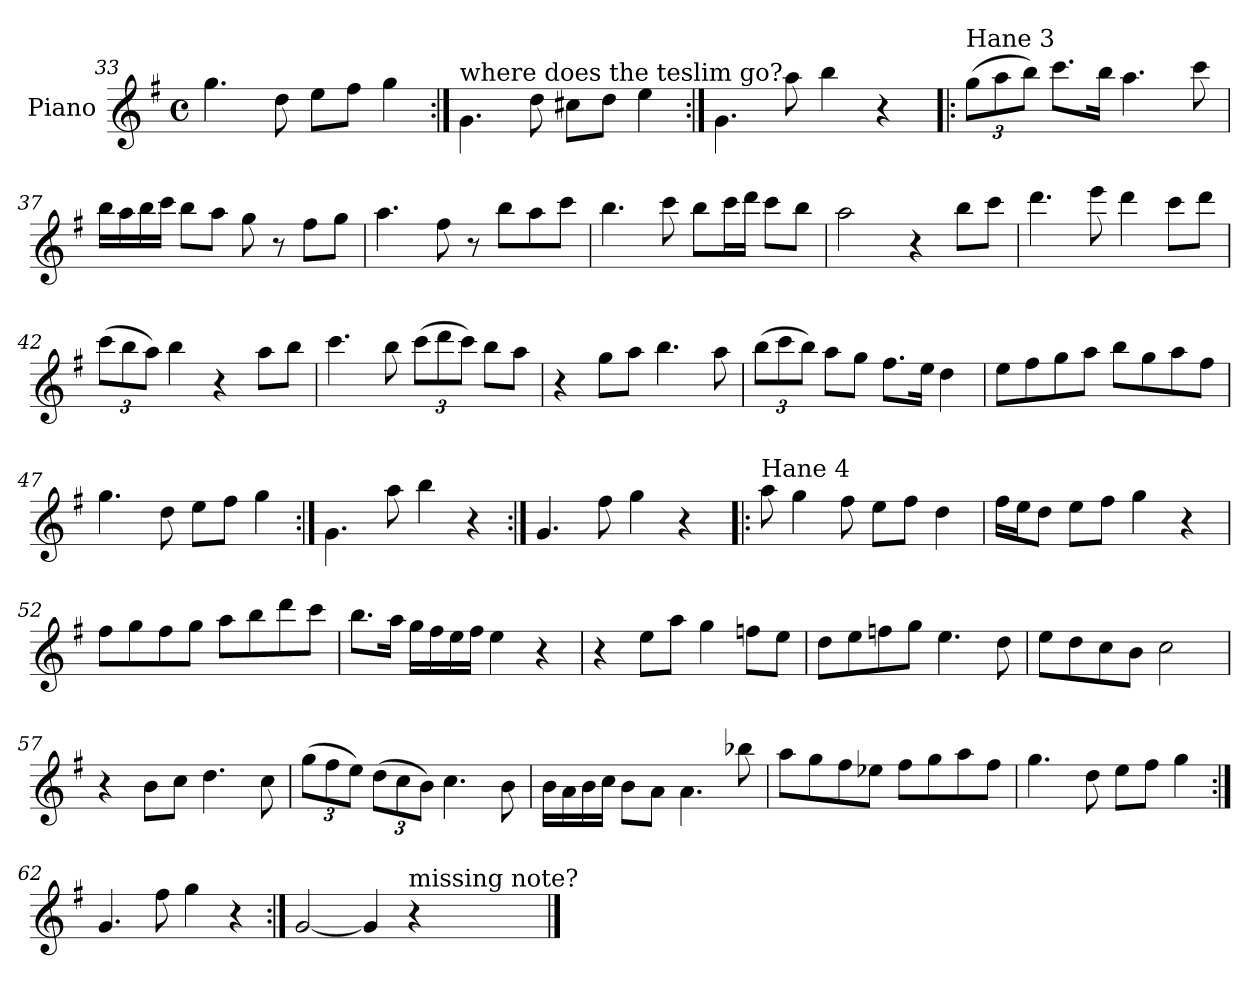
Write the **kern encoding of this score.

**kern
*part1
*staff1
*I"Piano
*I'Pno.
*clefG2
*k[f#]
*M4/4
*met(c)
=33
4.gg\
8dd\
8ee\L
8ff#\J
4gg\
!!LO:LB:g=z
=34:|!
!LO:TX:a:t=where does the teslim go?
4.g\
8dd\
8cc#X\L
8dd\J
4ee\
=35:|!
4.g\
8aa\
4bb\
4r
=36!|:
*Xbrackettup
!LO:TX:a:t=Hane 3
(>12gg\L
12aa\
12bb\J)
8.ccc\L
16bb\Jk
4.aa\
8ccc\
!!LO:LB:g=z
=37
16bb\LL
16aa\
16bb\
16ccc\JJ
8bb\L
8aa\J
8gg\
8r
8ff#\L
8gg\J
=38
4.aa\
8ff#\
8r
8bb\L
8aa\
8ccc\J
=39
4.bb\
8ccc\
8bb\L
16ccc\L
16ddd\JJ
8ccc\L
8bb\J
!!LO:LB:g=z
=40
2aa\
4r
8bb\L
8ccc\J
=41
4.ddd\
8eee\
4ddd\
8ccc\L
8ddd\J
=42
(>12ccc\L
12bb\
12aa\J)
4bb\
4r
8aa\L
8bb\J
!!LO:LB:g=z
=43
4.ccc\
8bb\
(>12ccc\L
12ddd\
12ccc\J)
8bb\L
8aa\J
=44
4r
8gg\L
8aa\J
4.bb\
8aa\
=45
(>12bb\L
12ccc\
12bb\J)
8aa\L
8gg\J
8.ff#\L
16ee\Jk
4dd\
!!LO:LB:g=z
=46
8ee\L
8ff#\
8gg\
8aa\J
8bb\L
8gg\
8aa\
8ff#\J
=47
4.gg\
8dd\
8ee\L
8ff#\J
4gg\
=48:|!
4.g\
8aa\
4bb\
4r
=49:|!
4.g/
8ff#\
4gg\
4r
!!LO:LB:g=z
=50!|:
!LO:TX:a:t=Hane 4
8aa\
4gg\
8ff#\
8ee\L
8ff#\J
4dd\
=51
16ff#\LL
16ee\J
8dd\J
8ee\L
8ff#\J
4gg\
4r
=52
8ff#\L
8gg\
8ff#\
8gg\J
8aa\L
8bb\
8ddd\
8ccc\J
!!LO:LB:g=z
=53
8.bb\L
16aa\Jk
16gg\LL
16ff#\
16ee\
16ff#\JJ
4ee\
4r
=54
4r
8ee\L
8aa\J
4gg\
8ffn\L
8ee\J
=55
8dd\L
8ee\
8ffn\
8gg\J
4.ee\
8dd\
=56
8ee\L
8dd\
8cc\
8b\J
2cc\
!!LO:LB:g=z
=57
4r
8b\L
8cc\J
4.dd\
8cc\
=58
(>12gg\L
12ff#\
12ee\J)
(>12dd\L
12cc\
12b\J)
4.cc\
8b\
=59
16b\LL
16a\
16b\
16cc\JJ
8b\L
8a\J
4.a\
8bb-X\
!!LO:LB:g=z
=60
8aa\L
8gg\
8ff#\
8ee-X\J
8ff#\L
8gg\
8aa\
8ff#\J
=61
4.gg\
8dd\
8ee\L
8ff#\J
4gg\
=62:|!
4.g/
8ff#\
4gg\
4r
=63:|!
[2g/
4g/]
!LO:TX:a:t=missing note?
4r
==
*-
